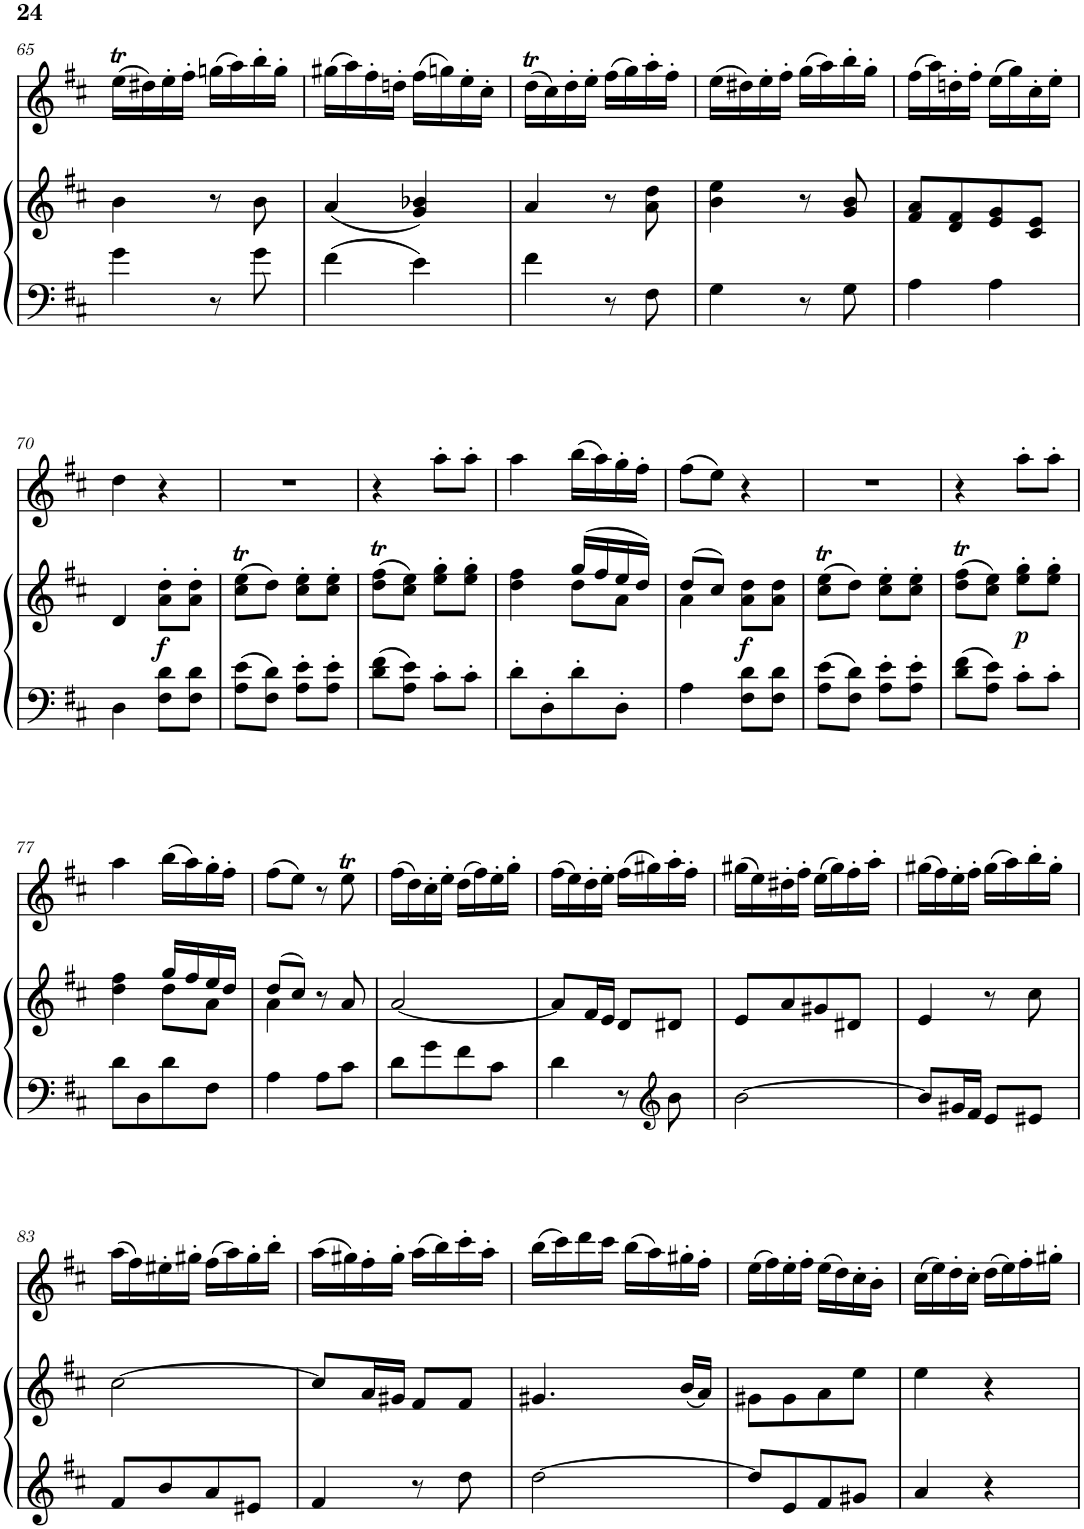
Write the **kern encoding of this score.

**kern	**kern	**dynam	**kern
*part2	*part2	*part2	*part1
*staff3	*staff2	*staff2/3	*staff1
*I"Piano	*	*	*I"Flauta
*I'Pno	*	*	*I'Fl
!!LO:PB:g=z
*clefF4	*clefG2	*	*clefG2
*k[f#c#]	*k[f#c#]	*	*k[f#c#]
*M2/4	*M2/4	*	*M2/4
=65	=65	=65	=65
4g\	4b\	.	(16eeT\LL
.	.	.	16dd#X\)
.	.	.	16ee'\
.	.	.	16ff#'\JJ
8r	8r	.	(16ggn\LL
.	.	.	16aa\)
8g\	8b\	.	16bb'\
.	.	.	16gg'\JJ
=66	=66	=66	=66
4f#\	(4a/	.	(16gg#X\LL
.	.	.	16aa\)
.	.	.	16ff#'\
.	.	.	16ddn'\JJ
4e\	4g/ 4b-X/)	.	(16ff#\LL
.	.	.	16ggn\)
.	.	.	16ee'\
.	.	.	16cc#'\JJ
=67	=67	=67	=67
4f#\	4a/	.	(16ddT\LL
.	.	.	16cc#\)
.	.	.	16dd'\
.	.	.	16ee'\JJ
8r	8r	.	(16ff#\LL
.	.	.	16gg\)
8F#\	8a\ 8dd\	.	16aa'\
.	.	.	16ff#'\JJ
=68	=68	=68	=68
4G\	4b\ 4ee\	.	(16ee\LL
.	.	.	16dd#X\)
.	.	.	16ee'\
.	.	.	16ff#'\JJ
8r	8r	.	(16gg\LL
.	.	.	16aa\)
8G\	8g/ 8b/	.	16bb'\
.	.	.	16gg'\JJ
=69	=69	=69	=69
4A\	8f#/ 8a/L	.	(16ff#\LL
.	.	.	16aa\)
.	8d/ 8f#/	.	16ddn'\
.	.	.	16ff#'\JJ
4A\	8e/ 8g/	.	(16ee\LL
.	.	.	16gg\)
.	8c#/ 8e/J	.	16cc#'\
.	.	.	16ee'\JJ
!!LO:LB:g=z
=70	=70	=70	=70
4D\	4d/	.	4dd\
!	!	!LO:DY:b	!
8F#\ 8d\L	8a\' 8dd\'L	f	4r
8F#\ 8d\J	8a\' 8dd\'J	.	.
=71	=71	=71	=71
8A\ 8e\L	(8cc#\T 8ee\TL	.	2r
8F#\ 8d\J	8dd\J)	.	.
8A\' 8e\'L	8cc#\' 8ee\'L	.	.
8A\' 8e\'J	8cc#\' 8ee\'J	.	.
=72	=72	=72	=72
8d\ 8f#\L	(8dd\T 8ff#\TL	.	4r
8A\ 8e\J	8cc#\ 8ee\J)	.	.
8c#'\L	8ee\' 8gg\'L	.	8aa'\L
8c#'\J	8ee\' 8gg\'J	.	8aa'\J
=73	=73	=73	=73
*	*^	*	*
8d'\L	4dd\ 4ff#\	4ryy	.	4aa\
8D'\	.	.	.	.
8d'\	(16gg/LL	8dd\L	.	(16bb\LL
.	16ff#/	.	.	16aa\)
8D'\J	16ee/	8a\J	.	16gg'\
.	16dd/JJ)	.	.	16ff#'\JJ
=74	=74	=74	=74	=74
4A\	(8dd/L	4a\	.	(8ff#\L
.	8cc#/J)	.	.	8ee\J)
!	!	!	!LO:DY:b	!
8F#\ 8d\L	8a\ 8dd\L	4ryy	f	4r
8F#\ 8d\J	8a\ 8dd\J	.	.	.
*	*v	*v	*	*
=75	=75	=75	=75
8A\ 8e\L	(8cc#\T 8ee\TL	.	2r
8F#\ 8d\J	8dd\J)	.	.
8A\' 8e\'L	8cc#\' 8ee\'L	.	.
8A\' 8e\'J	8cc#\' 8ee\'J	.	.
=76	=76	=76	=76
8d\ 8f#\L	(8dd\T 8ff#\TL	.	4r
8A\ 8e\J	8cc#\ 8ee\J)	.	.
!	!	!LO:DY:b	!
8c#'\L	8ee\' 8gg\'L	p	8aa'\L
8c#'\J	8ee\' 8gg\'J	.	8aa'\J
!!LO:LB:g=z
=77	=77	=77	=77
*	*^	*	*
8d\L	4dd\ 4ff#\	4ryy	.	4aa\
8D\	.	.	.	.
8d\	16gg/LL	8dd\L	.	(16bb\LL
.	16ff#/	.	.	16aa\)
8F#\J	16ee/	8a\J	.	16gg'\
.	16dd/JJ	.	.	16ff#'\JJ
=78	=78	=78	=78	=78
4A\	(8dd/L	4a\	.	(8ff#\L
.	8cc#/J)	.	.	8ee\J)
8A\L	8r	4ryy	.	8r
8c#\J	8a/	.	.	8eeT\
*	*v	*v	*	*
=79	=79	=79	=79
8d\L	[2a/	.	(16ff#\LL
.	.	.	16dd\)
8g\	.	.	16cc#'\
.	.	.	16ee'\JJ
8f#\	.	.	(16dd\LL
.	.	.	16ff#\)
8c#\J	.	.	16ee'\
.	.	.	16gg'\JJ
=80	=80	=80	=80
4d\	8a/L]	.	(16ff#\LL
.	.	.	16ee\)
.	16f#/L	.	16dd'\
.	16e/JJ	.	16ee'\JJ
8r	8d/L	.	(16ff#\LL
.	.	.	16gg#X\)
*clefG2	*	*	*
8b\	8d#X/J	.	16aa'\
.	.	.	16ff#'\JJ
=81	=81	=81	=81
[2b\	8e/L	.	(16gg#X\LL
.	.	.	16ee\)
.	8a/	.	16dd#X'\
.	.	.	16ff#'\JJ
.	8g#X/	.	(16ee\LL
.	.	.	16gg#\)
.	8d#X/J	.	16ff#'\
.	.	.	16aa'\JJ
=82	=82	=82	=82
8b/L]	4e/	.	(16gg#X\LL
.	.	.	16ff#\)
16g#X/L	.	.	16ee'\
16f#/JJ	.	.	16ff#'\JJ
8e/L	8r	.	(16gg#\LL
.	.	.	16aa\)
8e#X/J	8cc#\	.	16bb'\
.	.	.	16gg#'\JJ
!!LO:LB:g=z
=83	=83	=83	=83
8f#/L	[2cc#\	.	(16aa\LL
.	.	.	16ff#\)
8b/	.	.	16ee#X'\
.	.	.	16gg#X'\JJ
8a/	.	.	(16ff#\LL
.	.	.	16aa\)
8e#X/J	.	.	16gg#'\
.	.	.	16bb'\JJ
=84	=84	=84	=84
4f#/	8cc#/L]	.	(16aa\LL
.	.	.	16gg#X\)
.	16a/L	.	16ff#'\
.	16g#X/JJ	.	16gg#'\JJ
8r	8f#/L	.	(16aa\LL
.	.	.	16bb\)
8dd\	8f#/J	.	16ccc#'\
.	.	.	16aa'\JJ
=85	=85	=85	=85
[2dd\	4.g#X/	.	(16bb\LL
.	.	.	16ccc#\)
.	.	.	16ddd\
.	.	.	16ccc#\JJ
.	.	.	(16bb\LL
.	.	.	16aa\)
.	(16b/LL	.	16gg#X'\
.	16a/JJ)	.	16ff#'\JJ
=86	=86	=86	=86
8dd/L]	8g#X\L	.	(16ee\LL
.	.	.	16ff#\)
8e/	8g#\	.	16ee'\
.	.	.	16ff#'\JJ
8f#/	8a\	.	(16ee\LL
.	.	.	16dd\)
8g#X/J	8ee\J	.	16cc#'\
.	.	.	16b'\JJ
=87	=87	=87	=87
4a/	4ee\	.	(16cc#\LL
.	.	.	16ee\)
.	.	.	16dd'\
.	.	.	16cc#'\JJ
4r	4r	.	(16dd\LL
.	.	.	16ee\)
.	.	.	16ff#'\
.	.	.	16gg#X'\JJ
=	=	=	=
*-	*-	*-	*-
